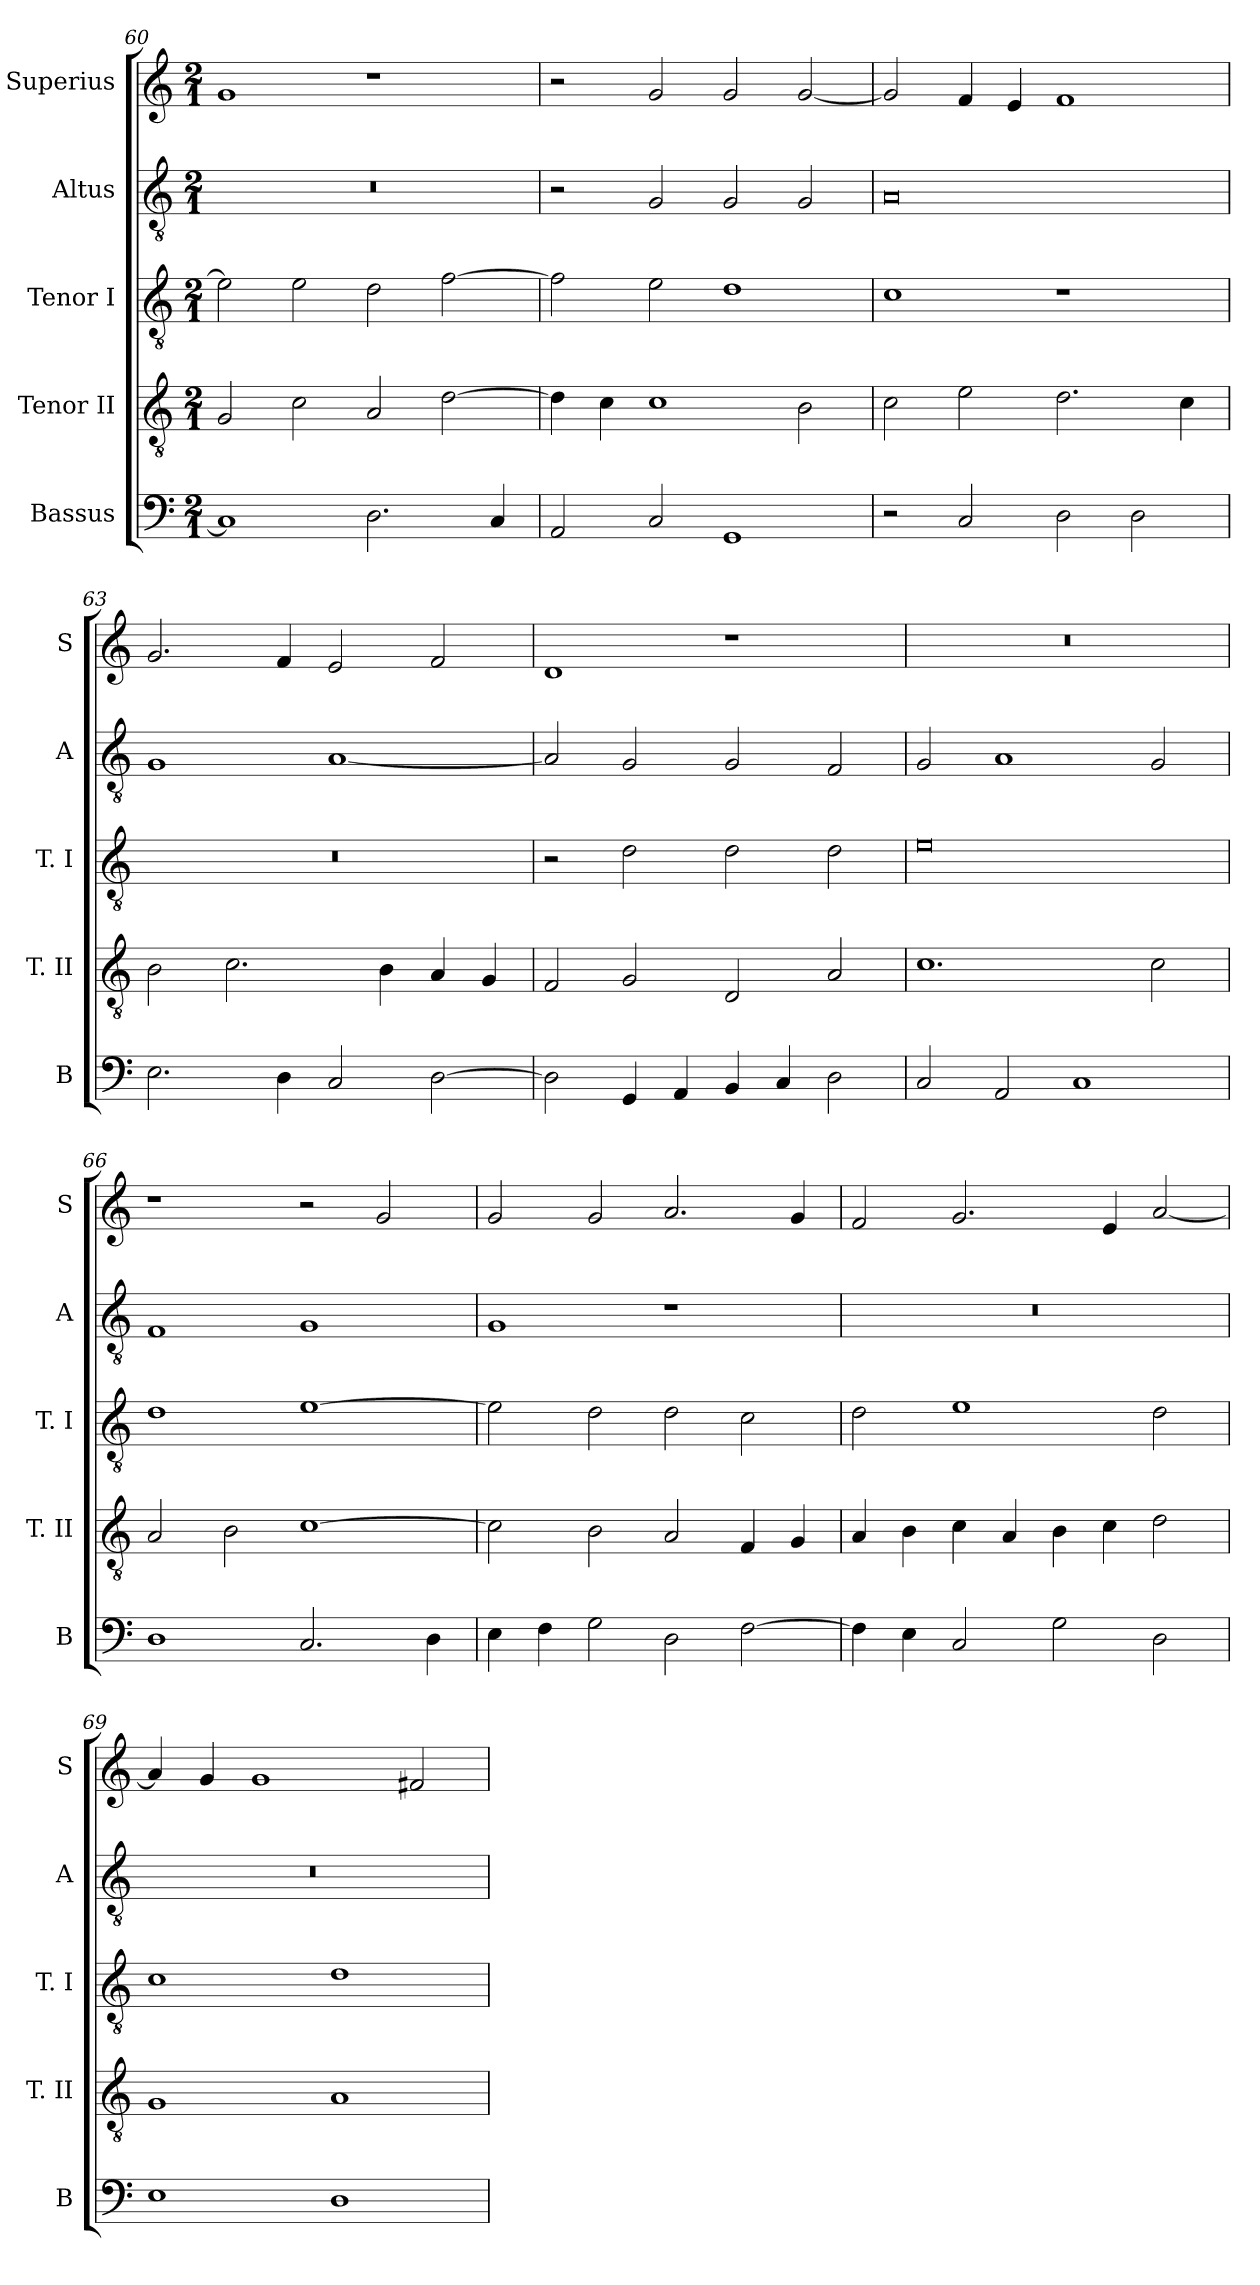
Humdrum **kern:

**kern	**kern	**kern	**kern	**kern
*part5	*part4	*part3	*part2	*part1
*staff5	*staff4	*staff3	*staff2	*staff1
*I"Bassus	*I"Tenor II	*I"Tenor I	*I"Altus	*I"Superius
*I'B	*I'T. II	*I'T. I	*I'A	*I'S
*clefF4	*clefGv2	*clefGv2	*clefGv2	*clefG2
*k[]	*k[]	*k[]	*k[]	*k[]
*C:	*C:	*C:	*C:	*C:
*M2/1	*M2/1	*M2/1	*M2/1	*M2/1
=60	=60	=60	=60	=60
1C]	2G	2e]	0r	1g
.	2c	2e	.	.
2.D	2A	2d	.	1r
.	[2d	[2f	.	.
4C	.	.	.	.
=61	=61	=61	=61	=61
2AA	4d]	2f]	2r	2r
.	4c	.	.	.
2C	1c	2e	2G	2g
1GG	.	1d	2G	2g
.	2B	.	2G	[2g
=62	=62	=62	=62	=62
2r	2c	1c	0A	2g]
2C	2e	.	.	4f
.	.	.	.	4e
2D	2.d	1r	.	1f
2D	.	.	.	.
.	4c	.	.	.
=63	=63	=63	=63	=63
2.E	2B	0r	1G	2.g
.	2.c	.	.	.
4D	.	.	.	4f
2C	.	.	[1A	2e
.	4B	.	.	.
[2D	4A	.	.	2f
.	4G	.	.	.
=64	=64	=64	=64	=64
2D]	2F	2r	2A]	1d
4GG	2G	2d	2G	.
4AA	.	.	.	.
4BB	2D	2d	2G	1r
4C	.	.	.	.
2D	2A	2d	2F	.
=65	=65	=65	=65	=65
2C	1.c	0e	2G	0r
2AA	.	.	1A	.
1C	.	.	.	.
.	2c	.	2G	.
=66	=66	=66	=66	=66
1D	2A	1d	1F	1r
.	2B	.	.	.
2.C	[1c	[1e	1G	2r
.	.	.	.	2g
4D	.	.	.	.
=67	=67	=67	=67	=67
4E	2c]	2e]	1G	2g
4F	.	.	.	.
2G	2B	2d	.	2g
2D	2A	2d	1r	2.a
[2F	4F	2c	.	.
.	4G	.	.	4g
=68	=68	=68	=68	=68
4F]	4A	2d	0r	2f
4E	4B	.	.	.
2C	4c	1e	.	2.g
.	4A	.	.	.
2G	4B	.	.	.
.	4c	.	.	4e
2D	2d	2d	.	[2a
=69	=69	=69	=69	=69
1E	1G	1c	0r	4a]
.	.	.	.	4g
.	.	.	.	1g
1D	1A	1d	.	.
.	.	.	.	2f#X
=	=	=	=	=
*-	*-	*-	*-	*-
